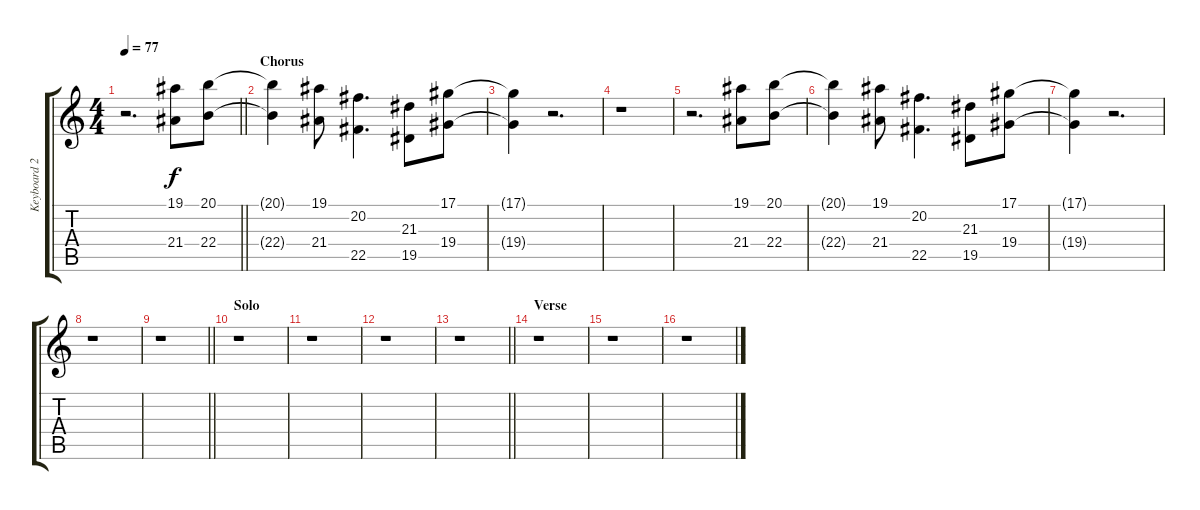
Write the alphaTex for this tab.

\track ("Keyboard 2" "Keyboard 2") {instrument choiraahs}
\staff {score tabs}
\tuning (Eb4 Bb3 Gb3 Db3 Ab2 Eb2) {hide}
\ts (4 4)
\tempo 77
\clef g2
\barLineRight lightlight
\ks c
r.2{d dy f} (19.1 21.4).8 (20.1 22.4).8 |
\section ("" "Chorus")
(20.1{t} 22.4{t}).4 (19.1 21.4).8 (20.2 22.5).4{d} (21.3 19.5).8 (17.1 19.4).8 |
(17.1{t} 19.4{t}).4 r.2{d} |
r.1 |
r.2{d} (19.1 21.4).8 (20.1 22.4).8 |
(20.1{t} 22.4{t}).4 (19.1 21.4).8 (20.2 22.5).4{d} (21.3 19.5).8 (17.1 19.4).8 |
(17.1{t} 19.4{t}).4 r.2{d} |
r.1 |
\barLineRight lightlight
r.1 |
\section ("" "Solo")
r.1 |
r.1 |
r.1 |
\barLineRight lightlight
r.1 |
\section ("" "Verse")
r.1 |
r.1 |
r.1
